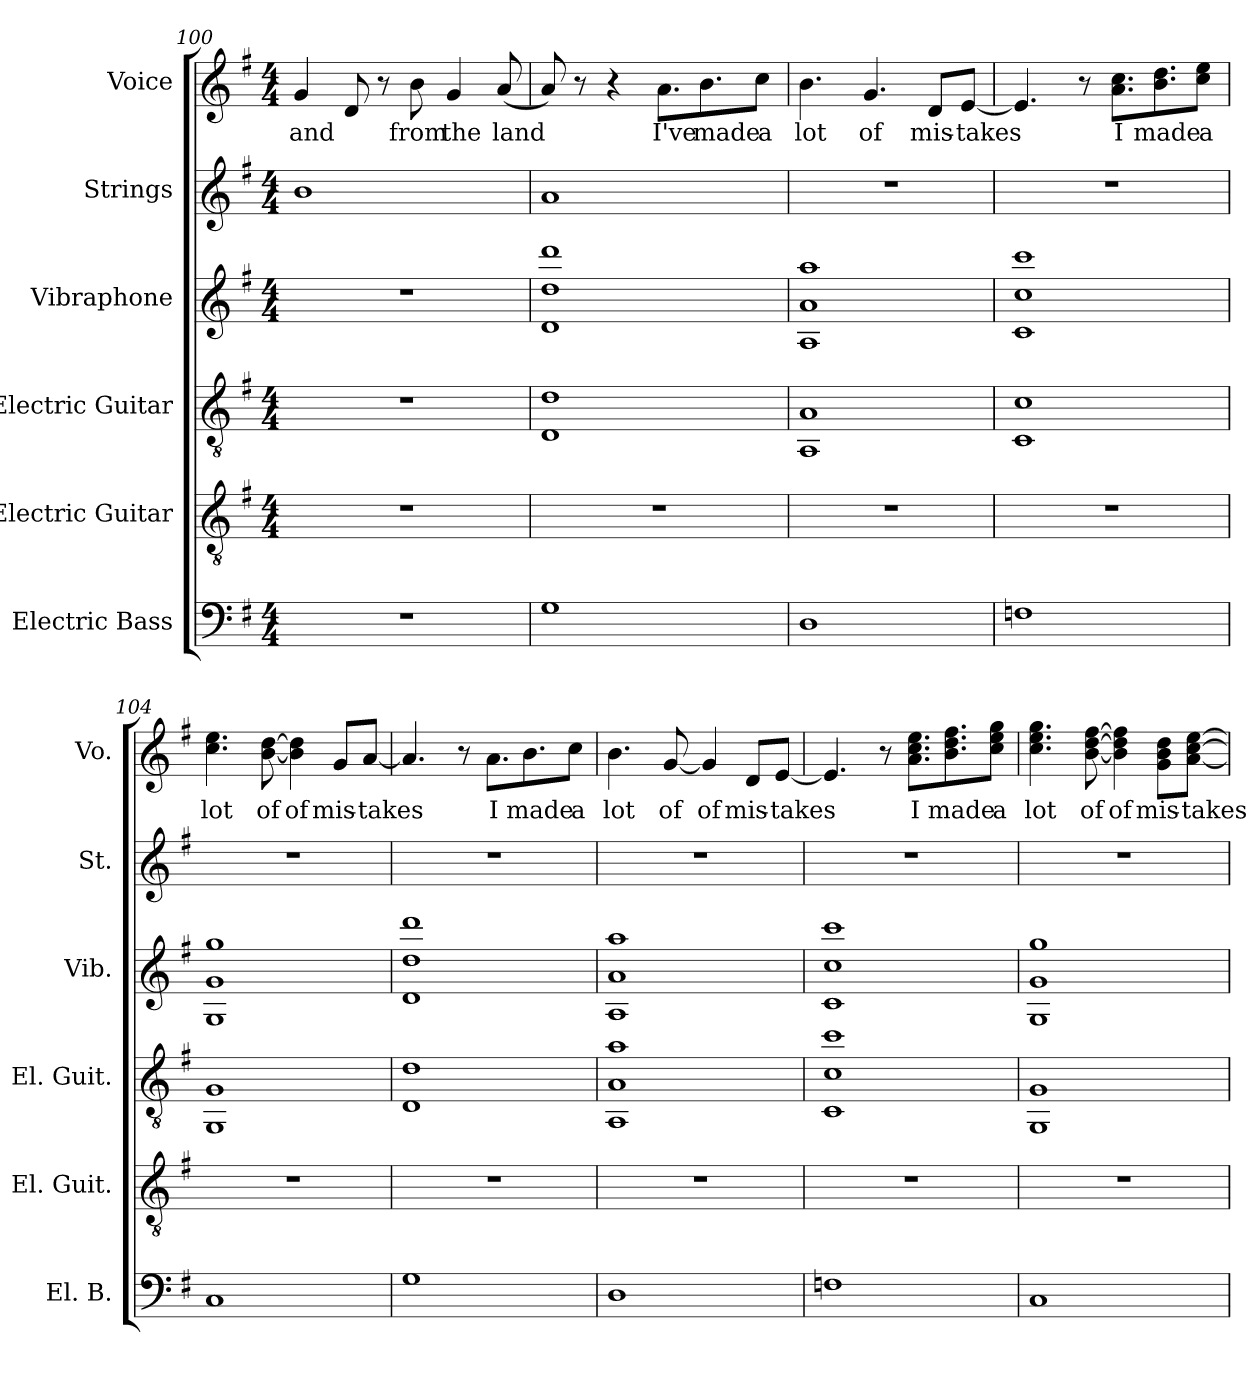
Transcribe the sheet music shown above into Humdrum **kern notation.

**kern	**kern	**kern	**kern	**kern	**kern	**text
*part6	*part5	*part4	*part3	*part2	*part1	*part1
*staff6	*staff5	*staff4	*staff3	*staff2	*staff1	*staff1
*I"Electric Bass	*I"Electric Guitar	*I"Electric Guitar	*I"Vibraphone	*I"Strings	*I"Voice	*
*I'El. B.	*I'El. Guit.	*I'El. Guit.	*I'Vib.	*I'St.	*I'Vo.	*
!!LO:PB:g=z
*clefF4	*clefGv2	*clefGv2	*clefG2	*clefG2	*clefG2	*
*ITrd7c12	*ITrd7c12	*ITrd7c12	*	*	*	*
*k[f#]	*k[f#]	*k[f#]	*k[f#]	*k[f#]	*k[f#]	*
*M4/4	*M4/4	*M4/4	*M4/4	*M4/4	*M4/4	*
=100	=100	=100	=100	=100	=100	=100
!	!	!	!	!	!	!LO:LY:b
1r	1r	1r	1r	1b	4g/	and
.	.	.	.	.	8d/	.
.	.	.	.	.	8r	.
!	!	!	!	!	!	!LO:LY:b
.	.	.	.	.	8b\	from
!	!	!	!	!	!	!LO:LY:b
.	.	.	.	.	4g/	the
!	!	!	!	!	!	!LO:LY:b
.	.	.	.	.	(8a/	land
=101	=101	=101	=101	=101	=101	=101
1GG	1r	1DD 1D	1d 1dd 1ddd	1a	8a/)	.
.	.	.	.	.	8r	.
.	.	.	.	.	4r	.
!	!	!	!	!	!	!LO:LY:b
.	.	.	.	.	8.a\L	I've
!	!	!	!	!	!	!LO:LY:b
.	.	.	.	.	8.b\	made
!	!	!	!	!	!	!LO:LY:b
.	.	.	.	.	8cc\J	a
=102	=102	=102	=102	=102	=102	=102
!	!	!	!	!	!	!LO:LY:b
1DD	1r	1AAA 1AA	1A 1a 1aa	1r	4.b\	lot
!	!	!	!	!	!	!LO:LY:b
.	.	.	.	.	4.g/	of
!	!	!	!	!	!	!LO:LY:b
.	.	.	.	.	8d/L	mis-
!	!	!	!	!	!	!LO:LY:b
.	.	.	.	.	[8e/J	-takes
=103	=103	=103	=103	=103	=103	=103
1FFn	1r	1CC 1C	1c 1cc 1ccc	1r	4.e/]	.
.	.	.	.	.	8r	.
!	!	!	!	!	!	!LO:LY:b
.	.	.	.	.	8.a\ 8.cc\L	I
!	!	!	!	!	!	!LO:LY:b
.	.	.	.	.	8.b\ 8.dd\	made
!	!	!	!	!	!	!LO:LY:b
.	.	.	.	.	8cc\ 8ee\J	a
!!LO:LB:g=z
=104	=104	=104	=104	=104	=104	=104
!	!	!	!	!	!	!LO:LY:b
1CC	1r	1GGG 1GG	1G 1g 1gg	1r	4.cc\ 4.ee\	lot
!	!	!	!	!	!	!LO:LY:b
.	.	.	.	.	[8b\ [8dd\	of
!	!	!	!	!	!	!LO:LY:b
.	.	.	.	.	4b\] 4dd\]	of
!	!	!	!	!	!	!LO:LY:b
.	.	.	.	.	8g/L	mis-
!	!	!	!	!	!	!LO:LY:b
.	.	.	.	.	[8a/J	-takes
=105	=105	=105	=105	=105	=105	=105
1GG	1r	1DD 1D	1d 1dd 1ddd	1r	4.a/]	.
.	.	.	.	.	8r	.
!	!	!	!	!	!	!LO:LY:b
.	.	.	.	.	8.a\L	I
!	!	!	!	!	!	!LO:LY:b
.	.	.	.	.	8.b\	made
!	!	!	!	!	!	!LO:LY:b
.	.	.	.	.	8cc\J	a
=106	=106	=106	=106	=106	=106	=106
!	!	!	!	!	!	!LO:LY:b
1DD	1r	1AAA 1AA 1A	1A 1a 1aa	1r	4.b\	lot
!	!	!	!	!	!	!LO:LY:b
.	.	.	.	.	[8g/	of
!	!	!	!	!	!	!LO:LY:b
.	.	.	.	.	4g/]	of
!	!	!	!	!	!	!LO:LY:b
.	.	.	.	.	8d/L	mis-
!	!	!	!	!	!	!LO:LY:b
.	.	.	.	.	[8e/J	-takes
=107	=107	=107	=107	=107	=107	=107
1FFn	1r	1CC 1C 1c	1c 1cc 1ccc	1r	4.e/]	.
.	.	.	.	.	8r	.
!	!	!	!	!	!	!LO:LY:b
.	.	.	.	.	8.a\ 8.cc\ 8.ee\L	I
!	!	!	!	!	!	!LO:LY:b
.	.	.	.	.	8.b\ 8.dd\ 8.ff#\	made
!	!	!	!	!	!	!LO:LY:b
.	.	.	.	.	8cc\ 8ee\ 8gg\J	a
!!LO:PB:g=z
=108	=108	=108	=108	=108	=108	=108
!	!	!	!	!	!	!LO:LY:b
1CC	1r	1GGG 1GG	1G 1g 1gg	1r	4.cc\ 4.ee\ 4.gg\	lot
!	!	!	!	!	!	!LO:LY:b
.	.	.	.	.	[8b\ [8dd\ [8ff#\	of
!	!	!	!	!	!	!LO:LY:b
.	.	.	.	.	4b\] 4dd\] 4ff#\]	of
!	!	!	!	!	!	!LO:LY:b
.	.	.	.	.	8g\ 8b\ 8dd\L	mis-
!	!	!	!	!	!	!LO:LY:b
.	.	.	.	.	[8a\ [8cc\ [8ee\J	-takes
=	=	=	=	=	=	=
*-	*-	*-	*-	*-	*-	*-
